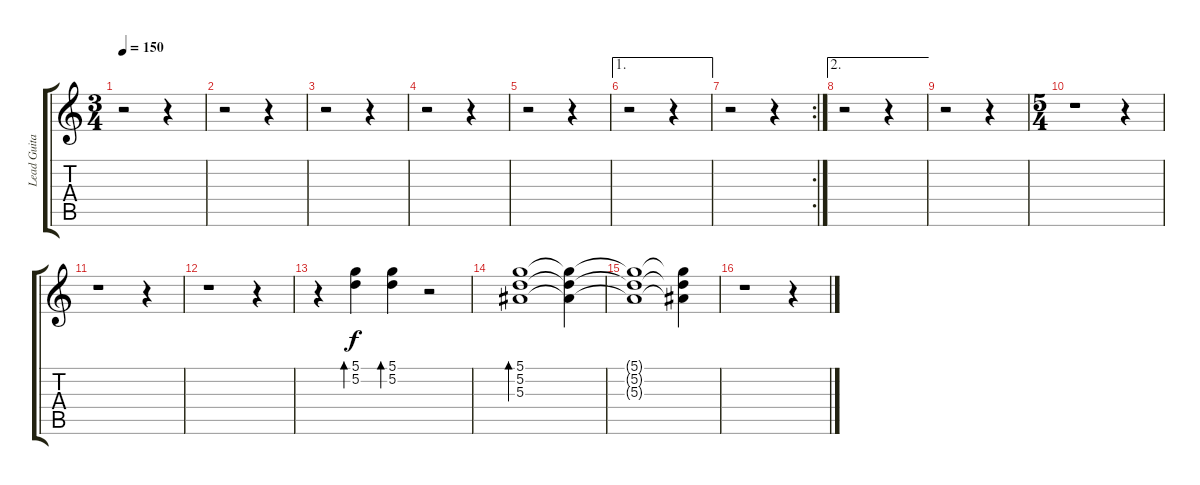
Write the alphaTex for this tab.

\track ("Lead Guitar" "Lead Guita") {instrument distortionguitar}
\staff {score tabs}
\tuning (D4 A3 F3 C3 G2 D2) {hide}
\ts (3 4)
\tempo 150
\clef g2
\ks aminor
r.2{dy f} r.4 |
r.2 r.4 |
r.2 r.4 |
r.2 r.4 |
r.2 r.4 |
\ae 1
r.2 r.4 |
\rc 2
r.2 r.4 |
\ae 2
r.2 r.4 |
r.2 r.4 |
\ts (5 4)
r.1 r.4 |
r.1 r.4 |
r.1 r.4 |
r.4 (5.1 5.2).4{bd 480 volume 13 instrument overdrivenguitar} (5.1 5.2).4{bd 480} r.2 |
(5.1 5.2 5.3).1{bd 480 volume 0 instrument overdrivenguitar} (5.1{t} 5.2{t} 5.3{t}).4 |
(5.1{t} 5.2{t} 5.3{t}).1 (5.1{t} 5.2{t} 5.3{t}).4 |
r.1 r.4
